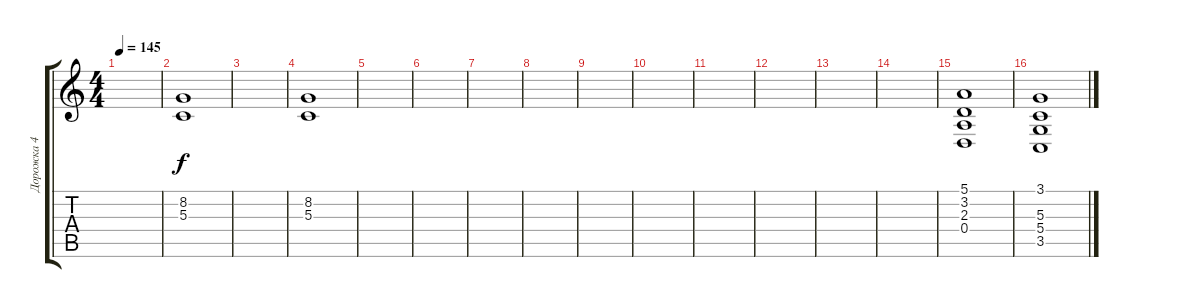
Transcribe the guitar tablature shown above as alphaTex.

\track ("Дорожка 4" "Дорожка 4") {instrument electricgrandpiano}
\staff {score tabs}
\tuning (E4 B3 G3 D3 A2 E2) {hide}
\ts (4 4)
\tempo 145
\clef g2
\ks c
|
(8.2 5.3).1 |
|
(8.2 5.3).1 |
|
|
|
|
|
|
|
|
|
|
(5.1 3.2 2.3 0.4).1{instrument honkytonkpiano} |
(3.1 5.3 5.4 3.5).1
